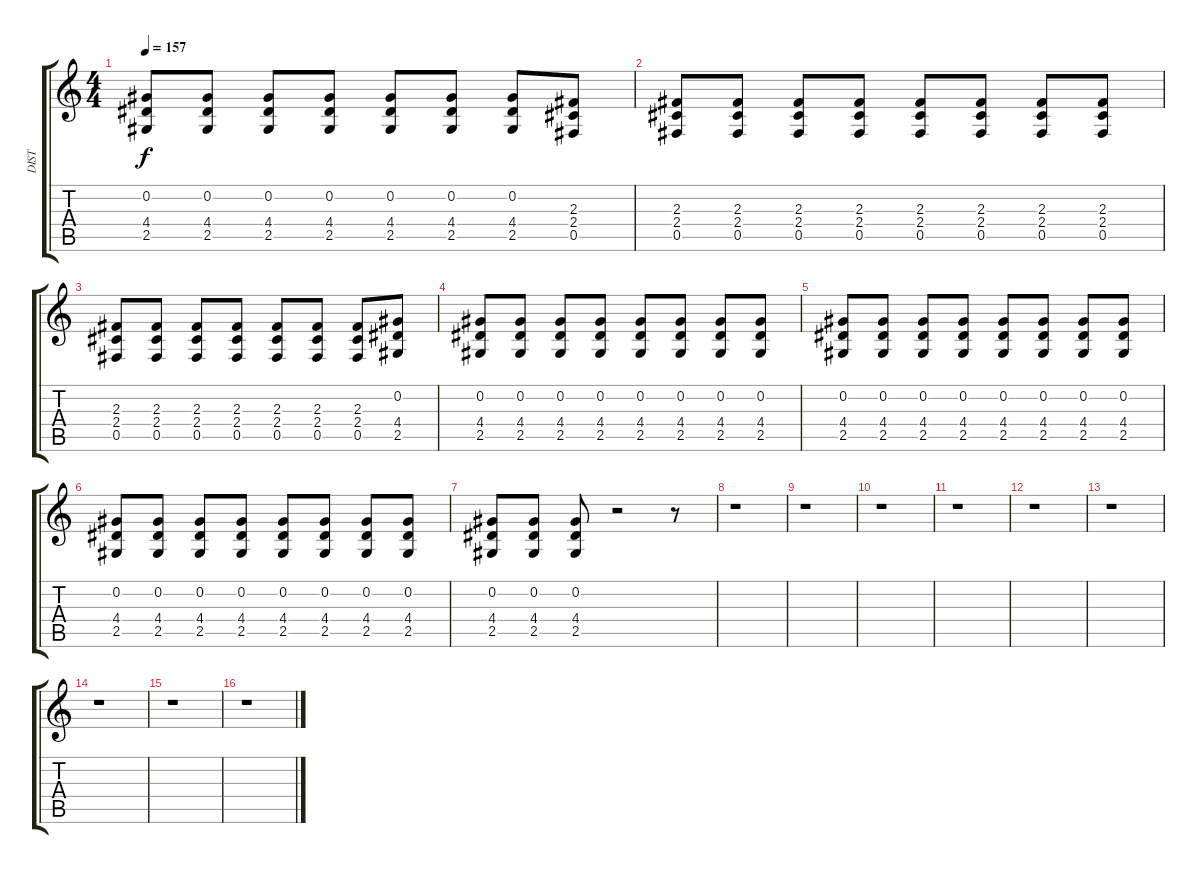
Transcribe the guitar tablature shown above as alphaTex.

\track ("DIST" "DIST") {instrument distortionguitar}
\staff {score tabs}
\tuning (Db4 Ab3 E3 B2 Gb2 Db2) {hide}
\ts (4 4)
\tempo 157
\clef g2
\ks c
(0.2 4.4 2.5).8{dy f} (0.2 4.4 2.5).8 (0.2 4.4 2.5).8 (0.2 4.4 2.5).8 (0.2 4.4 2.5).8 (0.2 4.4 2.5).8 (0.2 4.4 2.5).8 (2.3 2.4 0.5).8 |
(2.3 2.4 0.5).8 (2.3 2.4 0.5).8 (2.3 2.4 0.5).8 (2.3 2.4 0.5).8 (2.3 2.4 0.5).8 (2.3 2.4 0.5).8 (2.3 2.4 0.5).8 (2.3 2.4 0.5).8 |
(2.3 2.4 0.5).8 (2.3 2.4 0.5).8 (2.3 2.4 0.5).8 (2.3 2.4 0.5).8 (2.3 2.4 0.5).8 (2.3 2.4 0.5).8 (2.3 2.4 0.5).8 (0.2 4.4 2.5).8 |
(0.2 4.4 2.5).8 (0.2 4.4 2.5).8 (0.2 4.4 2.5).8 (0.2 4.4 2.5).8 (0.2 4.4 2.5).8 (0.2 4.4 2.5).8 (0.2 4.4 2.5).8 (0.2 4.4 2.5).8 |
(0.2 4.4 2.5).8 (0.2 4.4 2.5).8 (0.2 4.4 2.5).8 (0.2 4.4 2.5).8 (0.2 4.4 2.5).8 (0.2 4.4 2.5).8 (0.2 4.4 2.5).8 (0.2 4.4 2.5).8 |
(0.2 4.4 2.5).8 (0.2 4.4 2.5).8 (0.2 4.4 2.5).8 (0.2 4.4 2.5).8 (0.2 4.4 2.5).8 (0.2 4.4 2.5).8 (0.2 4.4 2.5).8 (0.2 4.4 2.5).8 |
(0.2 4.4 2.5).8 (0.2 4.4 2.5).8 (0.2 4.4 2.5).8 r.2 r.8 |
r.1 |
r.1 |
r.1 |
r.1 |
r.1 |
r.1 |
r.1 |
r.1 |
r.1
